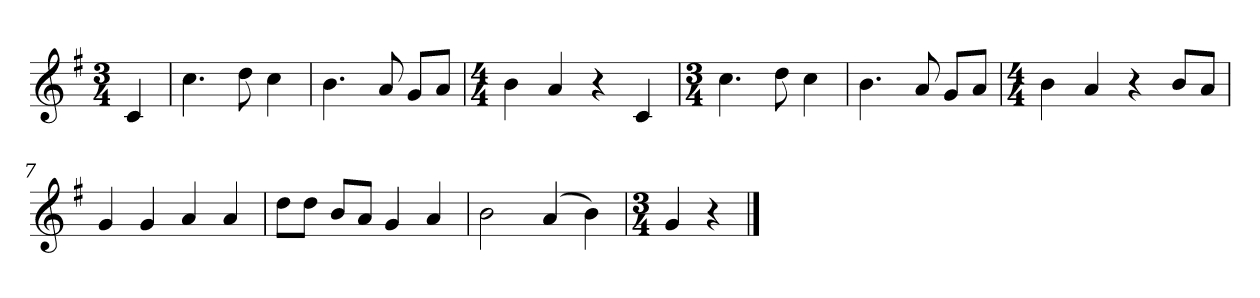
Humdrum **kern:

**kern
*part1
*staff1
*k[f#]
*M3/4
*MM120
=
4c
=1
4.cc
8dd
4cc
=2
4.b
8a
8gL
8aJ
=3
*M4/4
4b
4a
4r
4c
=4
*M3/4
4.cc
8dd
4cc
=5
4.b
8a
8gL
8aJ
=6
*M4/4
4b
4a
4r
8bL
8aJ
=7
4g
4g
4a
4a
=8
8ddL
8ddJ
8bL
8aJ
4g
4a
=9
2b
(4a
4b)
=10
*M3/4
4g
4r
==
*-
